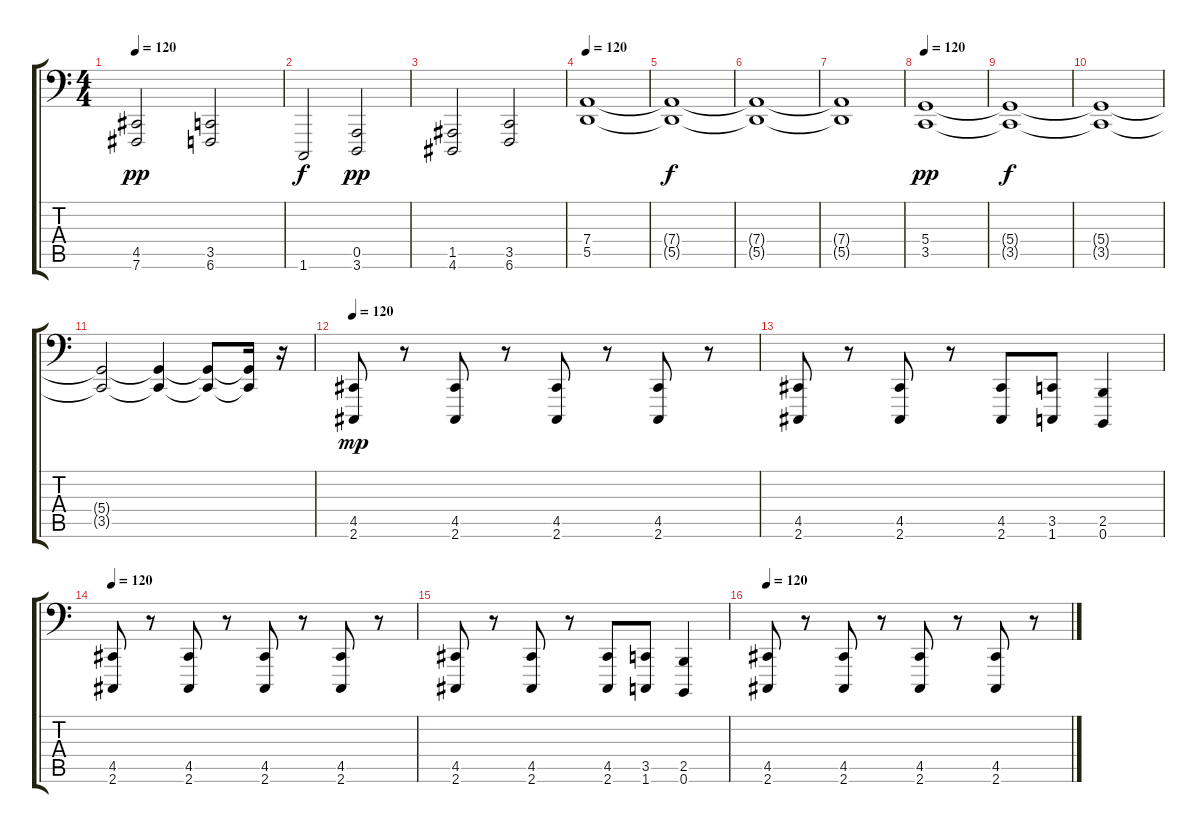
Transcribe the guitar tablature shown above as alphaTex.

\track "" {instrument churchorgan}
\staff {score tabs}
\tuning (E3 B2 G2 D2 A1 B0) {hide}
\ts (4 4)
\tempo 120
\clef f4
\ks c
(4.5 7.6).2{dy pp} (3.5 6.6).2 |
1.6.2{dy f} (0.5 3.6).2{dy pp} |
(1.5 4.6).2 (3.5 6.6).2 |
\tempo 120
(7.4 5.5).1 |
(7.4{t} 5.5{t}).1{dy f} |
(7.4{t} 5.5{t}).1 |
(7.4{t} 5.5{t}).1 |
\tempo 120
(5.4 3.5).1{dy pp} |
(5.4{t} 3.5{t}).1{dy f} |
(5.4{t} 3.5{t}).1 |
(5.4{t} 3.5{t}).2 (5.4{t} 3.5{t}).4 (5.4{t} 3.5{t}).8 (5.4{t} 3.5{t}).16 r.16 |
\tempo 120
(4.5 2.6).8{dy mp volume 14} r.8 (4.5 2.6).8 r.8 (4.5 2.6).8 r.8 (4.5 2.6).8 r.8 |
(4.5 2.6).8 r.8 (4.5 2.6).8 r.8 (4.5 2.6).8 (3.5 1.6).8 (2.5 0.6).4 |
\tempo 120
(4.5 2.6).8{volume 14} r.8 (4.5 2.6).8 r.8 (4.5 2.6).8 r.8 (4.5 2.6).8 r.8 |
(4.5 2.6).8 r.8 (4.5 2.6).8 r.8 (4.5 2.6).8 (3.5 1.6).8 (2.5 0.6).4 |
\tempo 120
(4.5 2.6).8{volume 14} r.8 (4.5 2.6).8 r.8 (4.5 2.6).8 r.8 (4.5 2.6).8 r.8
